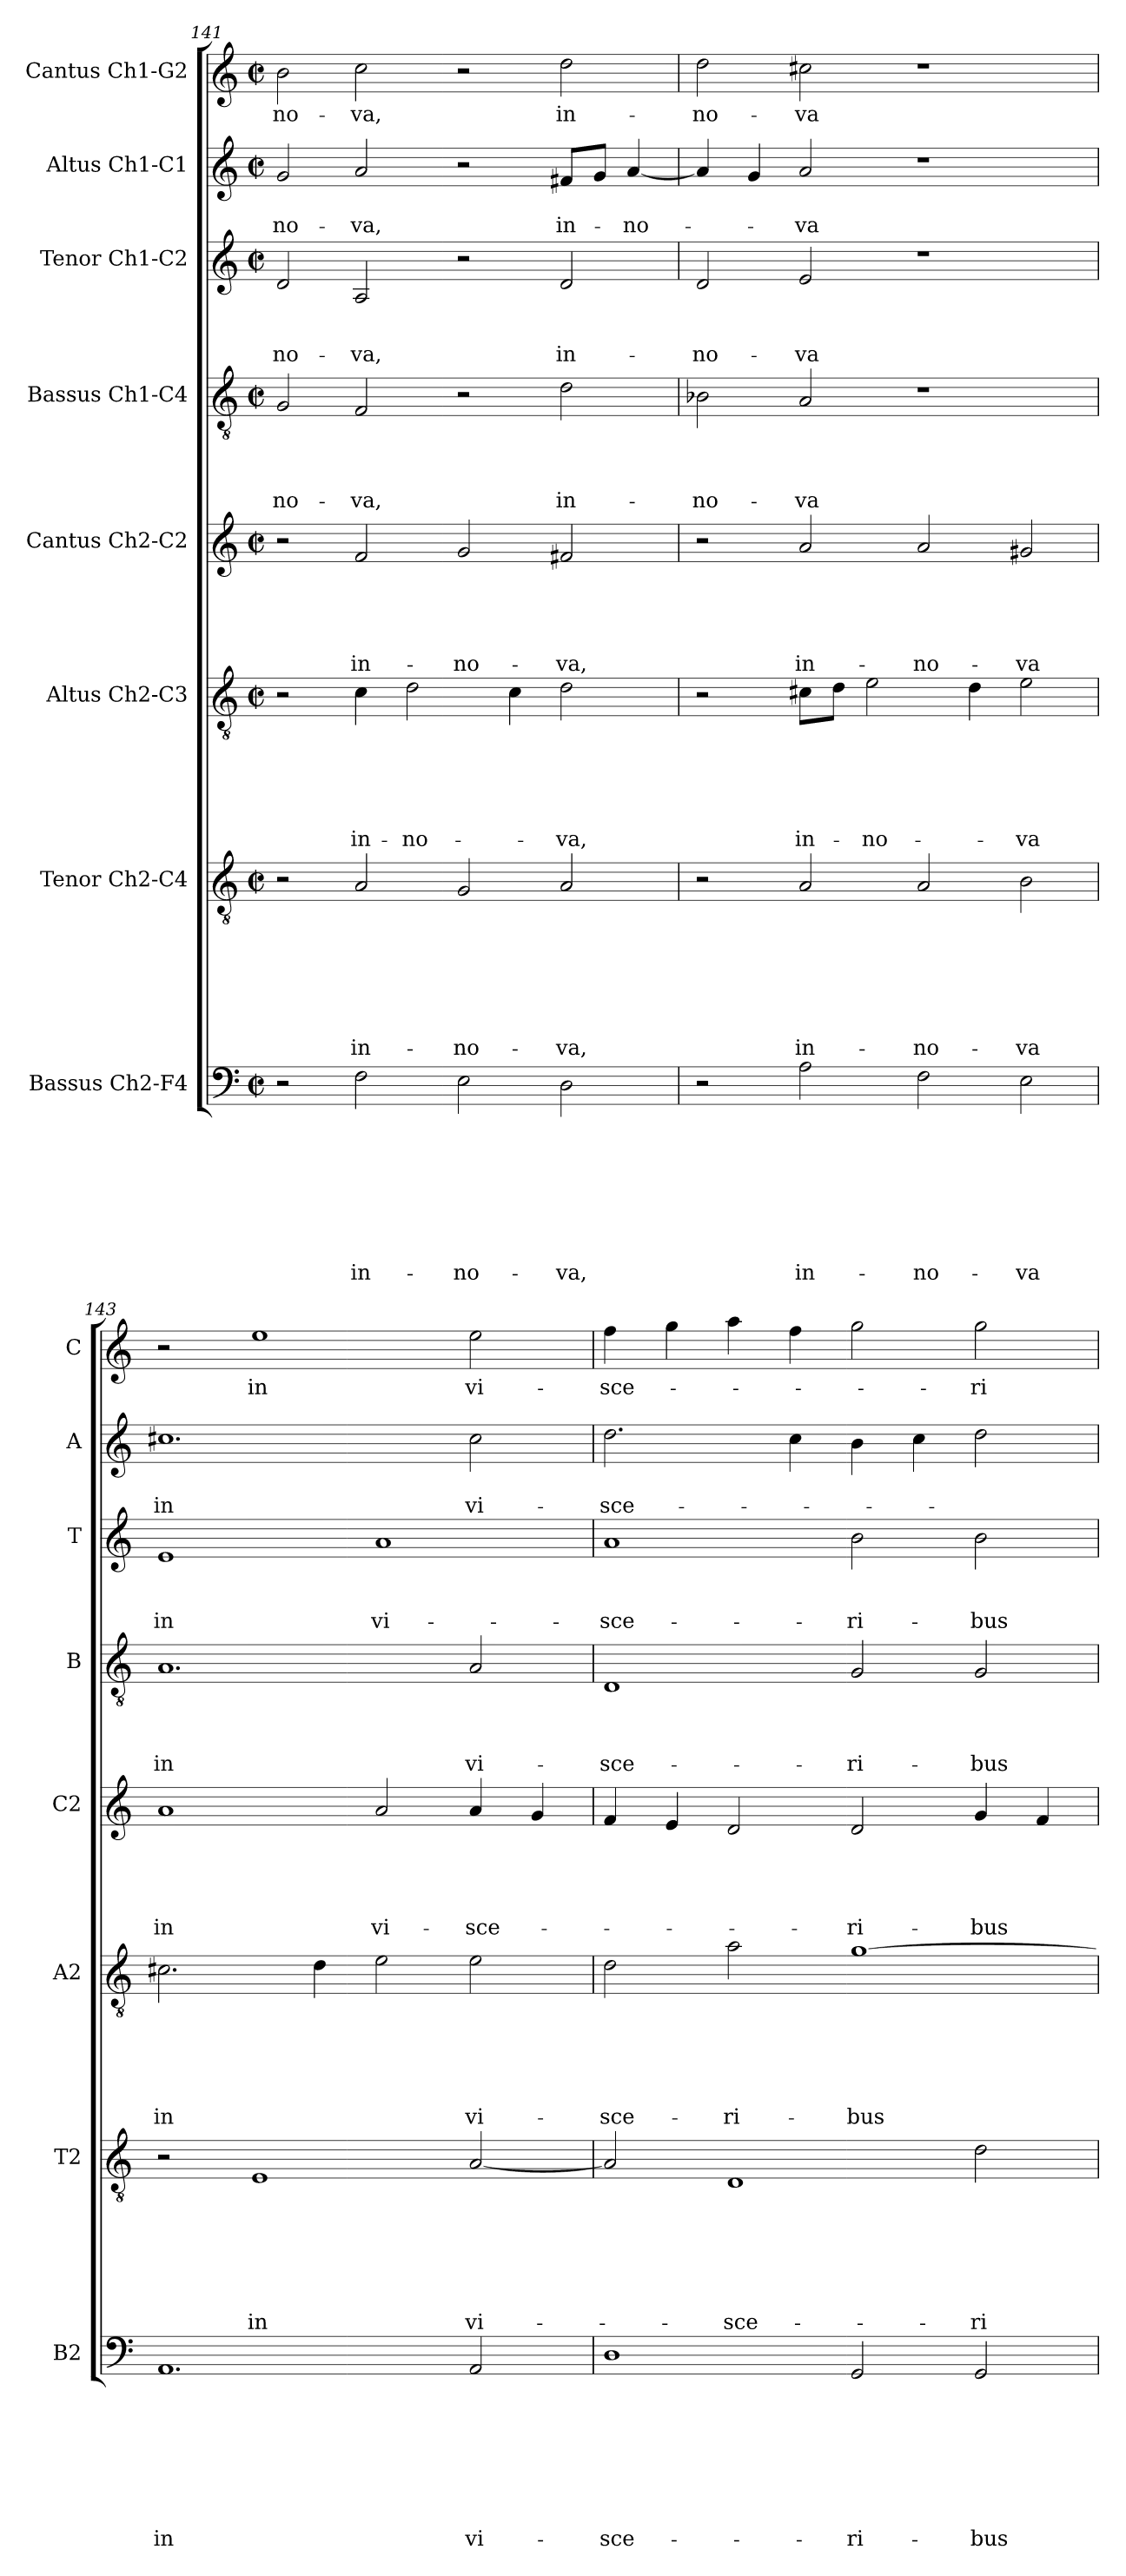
**kern	**text	**text	**text	**text	**text	**text	**text	**text	**kern	**text	**text	**text	**text	**text	**text	**text	**kern	**text	**text	**text	**text	**text	**text	**kern	**text	**text	**text	**text	**text	**kern	**text	**text	**text	**text	**kern	**text	**text	**text	**kern	**text	**text	**kern	**text
*part8	*part8	*part8	*part8	*part8	*part8	*part8	*part8	*part8	*part7	*part7	*part7	*part7	*part7	*part7	*part7	*part7	*part6	*part6	*part6	*part6	*part6	*part6	*part6	*part5	*part5	*part5	*part5	*part5	*part5	*part4	*part4	*part4	*part4	*part4	*part3	*part3	*part3	*part3	*part2	*part2	*part2	*part1	*part1
*staff8	*staff8	*staff8	*staff8	*staff8	*staff8	*staff8	*staff8	*staff8	*staff7	*staff7	*staff7	*staff7	*staff7	*staff7	*staff7	*staff7	*staff6	*staff6	*staff6	*staff6	*staff6	*staff6	*staff6	*staff5	*staff5	*staff5	*staff5	*staff5	*staff5	*staff4	*staff4	*staff4	*staff4	*staff4	*staff3	*staff3	*staff3	*staff3	*staff2	*staff2	*staff2	*staff1	*staff1
*I"Bassus Ch2-F4	*	*	*	*	*	*	*	*	*I"Tenor Ch2-C4	*	*	*	*	*	*	*	*I"Altus Ch2-C3	*	*	*	*	*	*	*I"Cantus Ch2-C2	*	*	*	*	*	*I"Bassus Ch1-C4	*	*	*	*	*I"Tenor Ch1-C2	*	*	*	*I"Altus Ch1-C1	*	*	*I"Cantus Ch1-G2	*
*I'B2	*	*	*	*	*	*	*	*	*I'T2	*	*	*	*	*	*	*	*I'A2	*	*	*	*	*	*	*I'C2	*	*	*	*	*	*I'B	*	*	*	*	*I'T	*	*	*	*I'A	*	*	*I'C	*
*clefF4	*	*	*	*	*	*	*	*	*clefGv2	*	*	*	*	*	*	*	*clefGv2	*	*	*	*	*	*	*clefG2	*	*	*	*	*	*clefGv2	*	*	*	*	*clefG2	*	*	*	*clefG2	*	*	*clefG2	*
*k[]	*	*	*	*	*	*	*	*	*k[]	*	*	*	*	*	*	*	*k[]	*	*	*	*	*	*	*k[]	*	*	*	*	*	*k[]	*	*	*	*	*k[]	*	*	*	*k[]	*	*	*k[]	*
*C:	*	*	*	*	*	*	*	*	*C:	*	*	*	*	*	*	*	*C:	*	*	*	*	*	*	*C:	*	*	*	*	*	*C:	*	*	*	*	*C:	*	*	*	*C:	*	*	*C:	*
*M2/2	*	*	*	*	*	*	*	*	*M2/2	*	*	*	*	*	*	*	*M2/2	*	*	*	*	*	*	*M2/2	*	*	*	*	*	*M2/2	*	*	*	*	*M2/2	*	*	*	*M2/2	*	*	*M2/2	*
*met(c|)	*	*	*	*	*	*	*	*	*met(c|)	*	*	*	*	*	*	*	*met(c|)	*	*	*	*	*	*	*met(c|)	*	*	*	*	*	*met(c|)	*	*	*	*	*met(c|)	*	*	*	*met(c|)	*	*	*met(c|)	*
=141	=141	=141	=141	=141	=141	=141	=141	=141	=141	=141	=141	=141	=141	=141	=141	=141	=141	=141	=141	=141	=141	=141	=141	=141	=141	=141	=141	=141	=141	=141	=141	=141	=141	=141	=141	=141	=141	=141	=141	=141	=141	=141	=141
!	!	!	!	!	!	!	!	!	!	!	!	!	!	!	!	!	!	!	!	!	!	!	!	!	!	!	!	!	!	!	!	!	!	!LO:LY:b	!	!	!	!LO:LY:b	!	!	!LO:LY:b	!	!LO:LY:b
2r	.	.	.	.	.	.	.	.	2r	.	.	.	.	.	.	.	2r	.	.	.	.	.	.	2r	.	.	.	.	.	2G/	.	.	.	-no-	2d/	.	.	-no-	2g/	.	-no-	2b\	-no-
!	!	!	!	!	!	!	!	!LO:LY:b	!	!	!	!	!	!	!	!LO:LY:b	!	!	!	!	!	!	!LO:LY:b	!	!	!	!	!	!LO:LY:b	!	!	!	!	!LO:LY:b	!	!	!	!LO:LY:b	!	!	!LO:LY:b	!	!LO:LY:b
2F\	.	.	.	.	.	.	.	in-	2A/	.	.	.	.	.	.	in-	4c\	.	.	.	.	.	in-	2f/	.	.	.	.	in-	2F/	.	.	.	-va,	2A/	.	.	-va,	2a/	.	-va,	2cc\	-va,
!	!	!	!	!	!	!	!	!	!	!	!	!	!	!	!	!	!	!	!	!	!	!	!LO:LY:b	!	!	!	!	!	!	!	!	!	!	!	!	!	!	!	!	!	!	!	!
.	.	.	.	.	.	.	.	.	.	.	.	.	.	.	.	.	2d\	.	.	.	.	.	-no-	.	.	.	.	.	.	.	.	.	.	.	.	.	.	.	.	.	.	.	.
!	!	!	!	!	!	!	!	!LO:LY:b	!	!	!	!	!	!	!	!LO:LY:b	!	!	!	!	!	!	!	!	!	!	!	!	!LO:LY:b	!	!	!	!	!	!	!	!	!	!	!	!	!	!
2E\	.	.	.	.	.	.	.	-no-	2G/	.	.	.	.	.	.	-no-	.	.	.	.	.	.	.	2g/	.	.	.	.	-no-	2r	.	.	.	.	2r	.	.	.	2r	.	.	2r	.
.	.	.	.	.	.	.	.	.	.	.	.	.	.	.	.	.	4c\	.	.	.	.	.	.	.	.	.	.	.	.	.	.	.	.	.	.	.	.	.	.	.	.	.	.
!	!	!	!	!	!	!	!	!LO:LY:b	!	!	!	!	!	!	!	!LO:LY:b	!	!	!	!	!	!	!LO:LY:b	!	!	!	!	!	!LO:LY:b	!	!	!	!	!LO:LY:b	!	!	!	!LO:LY:b	!	!	!LO:LY:b	!	!LO:LY:b
2D\	.	.	.	.	.	.	.	-va,	2A/	.	.	.	.	.	.	-va,	2d\	.	.	.	.	.	-va,	2f#X/	.	.	.	.	-va,	2d\	.	.	.	in-	2d/	.	.	in-	8f#X/L	.	in-	2dd\	in-
.	.	.	.	.	.	.	.	.	.	.	.	.	.	.	.	.	.	.	.	.	.	.	.	.	.	.	.	.	.	.	.	.	.	.	.	.	.	.	8g/J	.	.	.	.
!	!	!	!	!	!	!	!	!	!	!	!	!	!	!	!	!	!	!	!	!	!	!	!	!	!	!	!	!	!	!	!	!	!	!	!	!	!	!	!	!	!LO:LY:b	!	!
.	.	.	.	.	.	.	.	.	.	.	.	.	.	.	.	.	.	.	.	.	.	.	.	.	.	.	.	.	.	.	.	.	.	.	.	.	.	.	[4a/	.	-no-	.	.
!!LO:PB:g=z
=142	=142	=142	=142	=142	=142	=142	=142	=142	=142	=142	=142	=142	=142	=142	=142	=142	=142	=142	=142	=142	=142	=142	=142	=142	=142	=142	=142	=142	=142	=142	=142	=142	=142	=142	=142	=142	=142	=142	=142	=142	=142	=142	=142
!	!	!	!	!	!	!	!	!	!	!	!	!	!	!	!	!	!	!	!	!	!	!	!	!	!	!	!	!	!	!	!	!	!	!LO:LY:b	!	!	!	!LO:LY:b	!	!	!	!	!LO:LY:b
2r	.	.	.	.	.	.	.	.	2r	.	.	.	.	.	.	.	2r	.	.	.	.	.	.	2r	.	.	.	.	.	2B-X\	.	.	.	-no-	2d/	.	.	-no-	4a/]	.	.	2dd\	-no-
.	.	.	.	.	.	.	.	.	.	.	.	.	.	.	.	.	.	.	.	.	.	.	.	.	.	.	.	.	.	.	.	.	.	.	.	.	.	.	4g/	.	.	.	.
!	!	!	!	!	!	!	!	!LO:LY:b	!	!	!	!	!	!	!	!LO:LY:b	!	!	!	!	!	!	!LO:LY:b	!	!	!	!	!	!LO:LY:b	!	!	!	!	!LO:LY:b	!	!	!	!LO:LY:b	!	!	!LO:LY:b	!	!LO:LY:b
2A\	.	.	.	.	.	.	.	in-	2A/	.	.	.	.	.	.	in-	8c#X\L	.	.	.	.	.	in-	2a/	.	.	.	.	in-	2A/	.	.	.	-va	2e/	.	.	-va	2a/	.	-va	2cc#X\	-va
.	.	.	.	.	.	.	.	.	.	.	.	.	.	.	.	.	8d\J	.	.	.	.	.	.	.	.	.	.	.	.	.	.	.	.	.	.	.	.	.	.	.	.	.	.
!	!	!	!	!	!	!	!	!	!	!	!	!	!	!	!	!	!	!	!	!	!	!	!LO:LY:b	!	!	!	!	!	!	!	!	!	!	!	!	!	!	!	!	!	!	!	!
.	.	.	.	.	.	.	.	.	.	.	.	.	.	.	.	.	2e\	.	.	.	.	.	-no-	.	.	.	.	.	.	.	.	.	.	.	.	.	.	.	.	.	.	.	.
!	!	!	!	!	!	!	!	!LO:LY:b	!	!	!	!	!	!	!	!LO:LY:b	!	!	!	!	!	!	!	!	!	!	!	!	!LO:LY:b	!	!	!	!	!	!	!	!	!	!	!	!	!	!
2F\	.	.	.	.	.	.	.	-no-	2A/	.	.	.	.	.	.	-no-	.	.	.	.	.	.	.	2a/	.	.	.	.	-no-	1r	.	.	.	.	1r	.	.	.	1r	.	.	1r	.
.	.	.	.	.	.	.	.	.	.	.	.	.	.	.	.	.	4d\	.	.	.	.	.	.	.	.	.	.	.	.	.	.	.	.	.	.	.	.	.	.	.	.	.	.
!	!	!	!	!	!	!	!	!LO:LY:b	!	!	!	!	!	!	!	!LO:LY:b	!	!	!	!	!	!	!LO:LY:b	!	!	!	!	!	!LO:LY:b	!	!	!	!	!	!	!	!	!	!	!	!	!	!
2E\	.	.	.	.	.	.	.	-va	2B\	.	.	.	.	.	.	-va	2e\	.	.	.	.	.	-va	2g#X/	.	.	.	.	-va	.	.	.	.	.	.	.	.	.	.	.	.	.	.
=143	=143	=143	=143	=143	=143	=143	=143	=143	=143	=143	=143	=143	=143	=143	=143	=143	=143	=143	=143	=143	=143	=143	=143	=143	=143	=143	=143	=143	=143	=143	=143	=143	=143	=143	=143	=143	=143	=143	=143	=143	=143	=143	=143
!	!	!	!	!	!	!	!	!LO:LY:b	!	!	!	!	!	!	!	!	!	!	!	!	!	!	!LO:LY:b	!	!	!	!	!	!LO:LY:b	!	!	!	!	!LO:LY:b	!	!	!	!LO:LY:b	!	!	!LO:LY:b	!	!
1.AA	.	.	.	.	.	.	.	in	2r	.	.	.	.	.	.	.	2.c#X\	.	.	.	.	.	in	1a	.	.	.	.	in	1.A	.	.	.	in	1e	.	.	in	1.cc#X	.	in	2r	.
!	!	!	!	!	!	!	!	!	!	!	!	!	!	!	!	!LO:LY:b	!	!	!	!	!	!	!	!	!	!	!	!	!	!	!	!	!	!	!	!	!	!	!	!	!	!	!LO:LY:b
.	.	.	.	.	.	.	.	.	1E	.	.	.	.	.	.	in	.	.	.	.	.	.	.	.	.	.	.	.	.	.	.	.	.	.	.	.	.	.	.	.	.	1ee	in
.	.	.	.	.	.	.	.	.	.	.	.	.	.	.	.	.	4d\	.	.	.	.	.	.	.	.	.	.	.	.	.	.	.	.	.	.	.	.	.	.	.	.	.	.
!	!	!	!	!	!	!	!	!	!	!	!	!	!	!	!	!	!	!	!	!	!	!	!	!	!	!	!	!	!LO:LY:b	!	!	!	!	!	!	!	!	!LO:LY:b	!	!	!	!	!
.	.	.	.	.	.	.	.	.	.	.	.	.	.	.	.	.	2e\	.	.	.	.	.	.	2a/	.	.	.	.	vi-	.	.	.	.	.	1a	.	.	vi-	.	.	.	.	.
!	!	!	!	!	!	!	!	!LO:LY:b	!	!	!	!	!	!	!	!LO:LY:b	!	!	!	!	!	!	!LO:LY:b	!	!	!	!	!	!LO:LY:b	!	!	!	!	!LO:LY:b	!	!	!	!	!	!	!LO:LY:b	!	!LO:LY:b
2AA/	.	.	.	.	.	.	.	vi-	[2A/	.	.	.	.	.	.	vi-	2e\	.	.	.	.	.	vi-	4a/	.	.	.	.	-sce-	2A/	.	.	.	vi-	.	.	.	.	2cc#\	.	vi-	2ee\	vi-
.	.	.	.	.	.	.	.	.	.	.	.	.	.	.	.	.	.	.	.	.	.	.	.	4g/	.	.	.	.	.	.	.	.	.	.	.	.	.	.	.	.	.	.	.
=144	=144	=144	=144	=144	=144	=144	=144	=144	=144	=144	=144	=144	=144	=144	=144	=144	=144	=144	=144	=144	=144	=144	=144	=144	=144	=144	=144	=144	=144	=144	=144	=144	=144	=144	=144	=144	=144	=144	=144	=144	=144	=144	=144
!	!	!	!	!	!	!	!	!LO:LY:b	!	!	!	!	!	!	!	!	!	!	!	!	!	!	!LO:LY:b	!	!	!	!	!	!	!	!	!	!	!LO:LY:b	!	!	!	!LO:LY:b	!	!	!LO:LY:b	!	!LO:LY:b
1D	.	.	.	.	.	.	.	-sce-	2A/]	.	.	.	.	.	.	.	2d\	.	.	.	.	.	-sce-	4f/	.	.	.	.	.	1D	.	.	.	-sce-	1a	.	.	-sce-	2.dd\	.	-sce-	4ff\	-sce-
.	.	.	.	.	.	.	.	.	.	.	.	.	.	.	.	.	.	.	.	.	.	.	.	4e/	.	.	.	.	.	.	.	.	.	.	.	.	.	.	.	.	.	4gg\	.
!	!	!	!	!	!	!	!	!	!	!	!	!	!	!	!	!LO:LY:b	!	!	!	!	!	!	!LO:LY:b	!	!	!	!	!	!	!	!	!	!	!	!	!	!	!	!	!	!	!	!
.	.	.	.	.	.	.	.	.	1D	.	.	.	.	.	.	-sce-	2a\	.	.	.	.	.	-ri-	2d/	.	.	.	.	.	.	.	.	.	.	.	.	.	.	.	.	.	4aa\	.
.	.	.	.	.	.	.	.	.	.	.	.	.	.	.	.	.	.	.	.	.	.	.	.	.	.	.	.	.	.	.	.	.	.	.	.	.	.	.	4cc\	.	.	4ff\	.
!	!	!	!	!	!	!	!	!LO:LY:b	!	!	!	!	!	!	!	!	!	!	!	!	!	!	!LO:LY:b	!	!	!	!	!	!LO:LY:b	!	!	!	!	!LO:LY:b	!	!	!	!LO:LY:b	!	!	!	!	!
2GG/	.	.	.	.	.	.	.	-ri-	.	.	.	.	.	.	.	.	[1g	.	.	.	.	.	-bus	2d/	.	.	.	.	-ri-	2G/	.	.	.	-ri-	2b\	.	.	-ri-	4b\	.	.	2gg\	.
.	.	.	.	.	.	.	.	.	.	.	.	.	.	.	.	.	.	.	.	.	.	.	.	.	.	.	.	.	.	.	.	.	.	.	.	.	.	.	4cc\	.	.	.	.
!	!	!	!	!	!	!	!	!LO:LY:b	!	!	!	!	!	!	!	!LO:LY:b	!	!	!	!	!	!	!	!	!	!	!	!	!LO:LY:b	!	!	!	!	!LO:LY:b	!	!	!	!LO:LY:b	!	!	!	!	!LO:LY:b
2GG/	.	.	.	.	.	.	.	-bus	2d\	.	.	.	.	.	.	-ri-	.	.	.	.	.	.	.	4g/	.	.	.	.	-bus	2G/	.	.	.	-bus	2b\	.	.	-bus	2dd\	.	.	2gg\	-ri-
.	.	.	.	.	.	.	.	.	.	.	.	.	.	.	.	.	.	.	.	.	.	.	.	4f/	.	.	.	.	.	.	.	.	.	.	.	.	.	.	.	.	.	.	.
=	=	=	=	=	=	=	=	=	=	=	=	=	=	=	=	=	=	=	=	=	=	=	=	=	=	=	=	=	=	=	=	=	=	=	=	=	=	=	=	=	=	=	=
*-	*-	*-	*-	*-	*-	*-	*-	*-	*-	*-	*-	*-	*-	*-	*-	*-	*-	*-	*-	*-	*-	*-	*-	*-	*-	*-	*-	*-	*-	*-	*-	*-	*-	*-	*-	*-	*-	*-	*-	*-	*-	*-	*-
